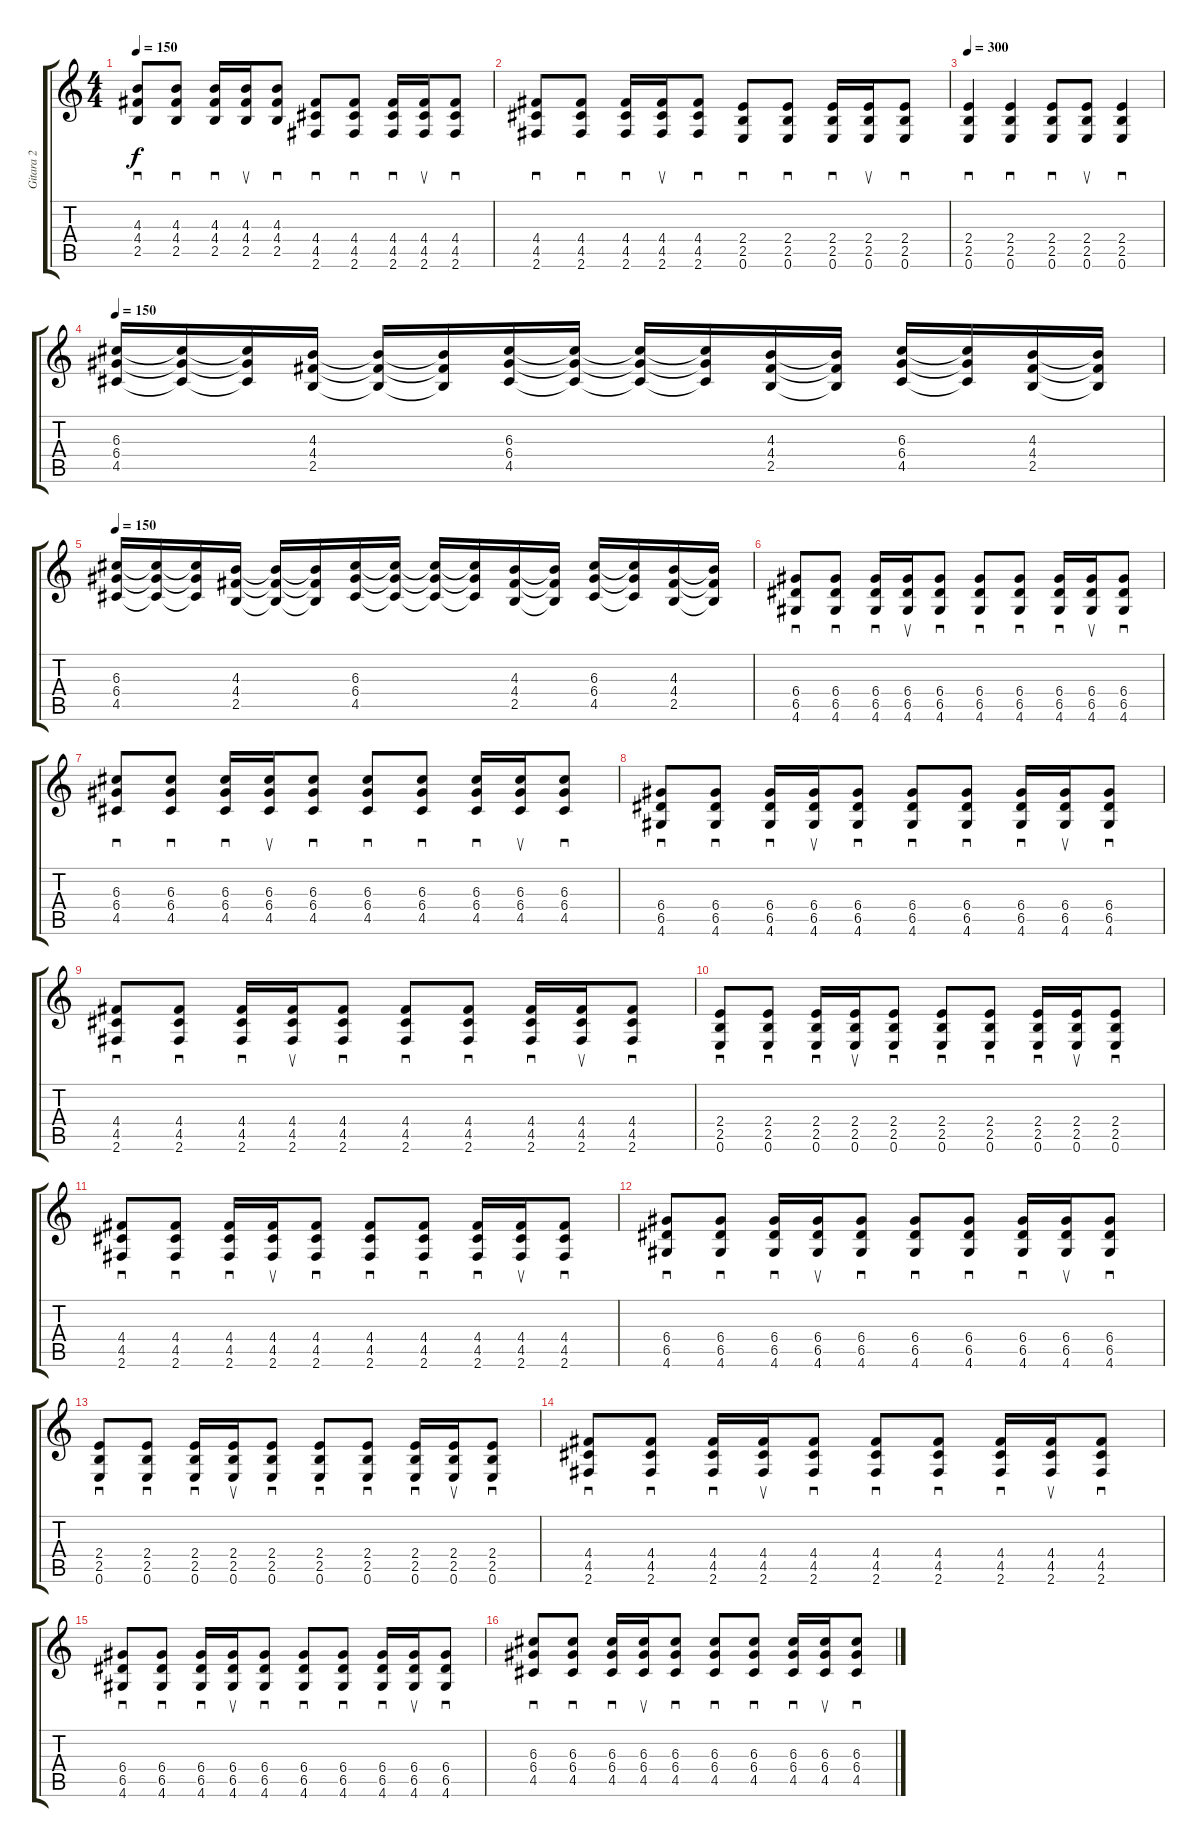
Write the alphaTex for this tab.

\track ("Gitara 2" "Gitara 2") {instrument distortionguitar}
\staff {score tabs}
\tuning (E4 B3 G3 D3 A2 E2) {hide}
\ts (4 4)
\tempo 150
\clef g2
\ks c
(4.3 4.4 2.5).8{sd dy f} (4.3 4.4 2.5).8{sd} (4.3 4.4 2.5).16{sd} (4.3 4.4 2.5).16{su} (4.3 4.4 2.5).8{sd} (4.4 4.5 2.6).8{sd} (4.4 4.5 2.6).8{sd} (4.4 4.5 2.6).16{sd} (4.4 4.5 2.6).16{su} (4.4 4.5 2.6).8{sd} |
(4.4 4.5 2.6).8{sd} (4.4 4.5 2.6).8{sd} (4.4 4.5 2.6).16{sd} (4.4 4.5 2.6).16{su} (4.4 4.5 2.6).8{sd} (2.4 2.5 0.6).8{sd} (2.4 2.5 0.6).8{sd} (2.4 2.5 0.6).16{sd} (2.4 2.5 0.6).16{su} (2.4 2.5 0.6).8{sd} |
\tempo 300
(2.4 2.5 0.6).4{sd} (2.4 2.5 0.6).4{sd} (2.4 2.5 0.6).8{sd} (2.4 2.5 0.6).8{su} (2.4 2.5 0.6).4{sd} |
\tempo 150
(6.3 6.4 4.5).16 (6.3{t} 6.4{t} 4.5{t}).16 (6.3{t} 6.4{t} 4.5{t}).16 (4.3 4.4 2.5).16 (4.3{t} 4.4{t} 2.5{t}).16 (4.3{t} 4.4{t} 2.5{t}).16 (6.3 6.4 4.5).16 (6.3{t} 6.4{t} 4.5{t}).16 (6.3{t} 6.4{t} 4.5{t}).16 (6.3{t} 6.4{t} 4.5{t}).16 (4.3 4.4 2.5).16 (4.3{t} 4.4{t} 2.5{t}).16 (6.3 6.4 4.5).16 (6.3{t} 6.4{t} 4.5{t}).16 (4.3 4.4 2.5).16 (4.3{t} 4.4{t} 2.5{t}).16 |
\tempo 150
(6.3 6.4 4.5).16 (6.3{t} 6.4{t} 4.5{t}).16 (6.3{t} 6.4{t} 4.5{t}).16 (4.3 4.4 2.5).16 (4.3{t} 4.4{t} 2.5{t}).16 (4.3{t} 4.4{t} 2.5{t}).16 (6.3 6.4 4.5).16 (6.3{t} 6.4{t} 4.5{t}).16 (6.3{t} 6.4{t} 4.5{t}).16 (6.3{t} 6.4{t} 4.5{t}).16 (4.3 4.4 2.5).16 (4.3{t} 4.4{t} 2.5{t}).16 (6.3 6.4 4.5).16 (6.3{t} 6.4{t} 4.5{t}).16 (4.3 4.4 2.5).16 (4.3{t} 4.4{t} 2.5{t}).16 |
(6.4 6.5 4.6).8{sd} (6.4 6.5 4.6).8{sd} (6.4 6.5 4.6).16{sd} (6.4 6.5 4.6).16{su} (6.4 6.5 4.6).8{sd} (6.4 6.5 4.6).8{sd} (6.4 6.5 4.6).8{sd} (6.4 6.5 4.6).16{sd} (6.4 6.5 4.6).16{su} (6.4 6.5 4.6).8{sd} |
(6.3 6.4 4.5).8{sd} (6.3 6.4 4.5).8{sd} (6.3 6.4 4.5).16{sd} (6.3 6.4 4.5).16{su} (6.3 6.4 4.5).8{sd} (6.3 6.4 4.5).8{sd} (6.3 6.4 4.5).8{sd} (6.3 6.4 4.5).16{sd} (6.3 6.4 4.5).16{su} (6.3 6.4 4.5).8{sd} |
(6.4 6.5 4.6).8{sd} (6.4 6.5 4.6).8{sd} (6.4 6.5 4.6).16{sd} (6.4 6.5 4.6).16{su} (6.4 6.5 4.6).8{sd} (6.4 6.5 4.6).8{sd} (6.4 6.5 4.6).8{sd} (6.4 6.5 4.6).16{sd} (6.4 6.5 4.6).16{su} (6.4 6.5 4.6).8{sd} |
(4.4 4.5 2.6).8{sd} (4.4 4.5 2.6).8{sd} (4.4 4.5 2.6).16{sd} (4.4 4.5 2.6).16{su} (4.4 4.5 2.6).8{sd} (4.4 4.5 2.6).8{sd} (4.4 4.5 2.6).8{sd} (4.4 4.5 2.6).16{sd} (4.4 4.5 2.6).16{su} (4.4 4.5 2.6).8{sd} |
(2.4 2.5 0.6).8{sd} (2.4 2.5 0.6).8{sd} (2.4 2.5 0.6).16{sd} (2.4 2.5 0.6).16{su} (2.4 2.5 0.6).8{sd} (2.4 2.5 0.6).8{sd} (2.4 2.5 0.6).8{sd} (2.4 2.5 0.6).16{sd} (2.4 2.5 0.6).16{su} (2.4 2.5 0.6).8{sd} |
(4.4 4.5 2.6).8{sd} (4.4 4.5 2.6).8{sd} (4.4 4.5 2.6).16{sd} (4.4 4.5 2.6).16{su} (4.4 4.5 2.6).8{sd} (4.4 4.5 2.6).8{sd} (4.4 4.5 2.6).8{sd} (4.4 4.5 2.6).16{sd} (4.4 4.5 2.6).16{su} (4.4 4.5 2.6).8{sd} |
(6.4 6.5 4.6).8{sd} (6.4 6.5 4.6).8{sd} (6.4 6.5 4.6).16{sd} (6.4 6.5 4.6).16{su} (6.4 6.5 4.6).8{sd} (6.4 6.5 4.6).8{sd} (6.4 6.5 4.6).8{sd} (6.4 6.5 4.6).16{sd} (6.4 6.5 4.6).16{su} (6.4 6.5 4.6).8{sd} |
(2.4 2.5 0.6).8{sd} (2.4 2.5 0.6).8{sd} (2.4 2.5 0.6).16{sd} (2.4 2.5 0.6).16{su} (2.4 2.5 0.6).8{sd} (2.4 2.5 0.6).8{sd} (2.4 2.5 0.6).8{sd} (2.4 2.5 0.6).16{sd} (2.4 2.5 0.6).16{su} (2.4 2.5 0.6).8{sd} |
(4.4 4.5 2.6).8{sd} (4.4 4.5 2.6).8{sd} (4.4 4.5 2.6).16{sd} (4.4 4.5 2.6).16{su} (4.4 4.5 2.6).8{sd} (4.4 4.5 2.6).8{sd} (4.4 4.5 2.6).8{sd} (4.4 4.5 2.6).16{sd} (4.4 4.5 2.6).16{su} (4.4 4.5 2.6).8{sd} |
(6.4 6.5 4.6).8{sd} (6.4 6.5 4.6).8{sd} (6.4 6.5 4.6).16{sd} (6.4 6.5 4.6).16{su} (6.4 6.5 4.6).8{sd} (6.4 6.5 4.6).8{sd} (6.4 6.5 4.6).8{sd} (6.4 6.5 4.6).16{sd} (6.4 6.5 4.6).16{su} (6.4 6.5 4.6).8{sd} |
(6.3 6.4 4.5).8{sd} (6.3 6.4 4.5).8{sd} (6.3 6.4 4.5).16{sd} (6.3 6.4 4.5).16{su} (6.3 6.4 4.5).8{sd} (6.3 6.4 4.5).8{sd} (6.3 6.4 4.5).8{sd} (6.3 6.4 4.5).16{sd} (6.3 6.4 4.5).16{su} (6.3 6.4 4.5).8{sd}
